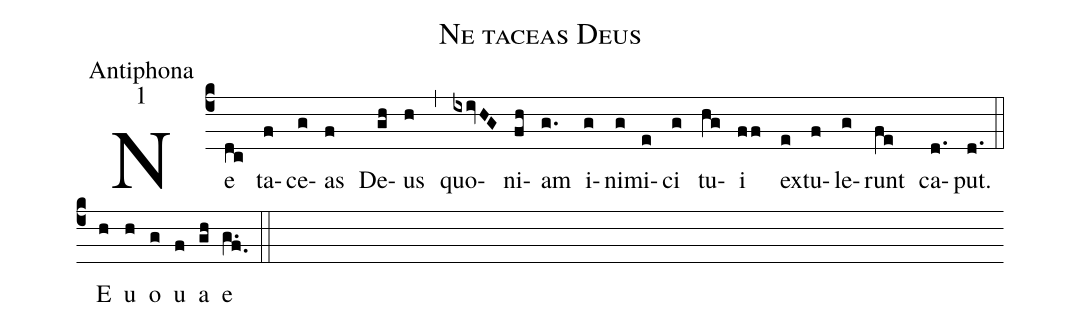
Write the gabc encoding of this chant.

name:Ne taceas Deus;
office-part:Antiphona;
mode:1;
%%
(c4) Ne(dc) ta(f)ce(g)as(f) De(gh)us(h) (,) quo(ixivHG)ni(fh)am(g.) i(g)ni(g)mi(e)ci(g) tu(hg)i(ff) ex(e)tu(f)le(g)runt(fe) ca(d.)put.(d.) (::) <eu>E(h) u(h) o(g) u(f) a(gh) e</eu>(g.f.) (::)
